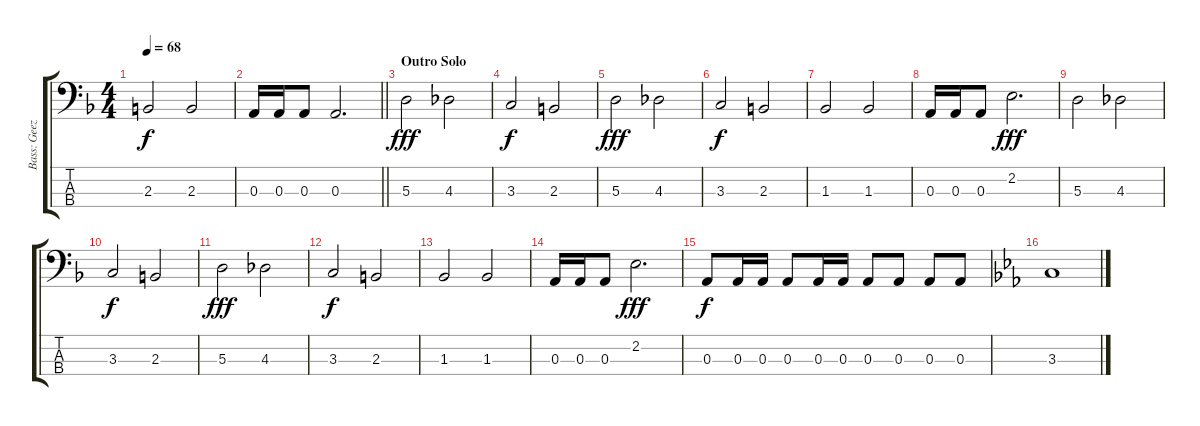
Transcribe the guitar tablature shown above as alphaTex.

\track ("Bass: Geezer" "Bass: Geez") {instrument electricbassfinger}
\staff {score tabs}
\tuning (G2 D2 A1 E1) {hide}
\ts (4 4)
\tempo 68
\clef f4
\ks dminor
2.3.2{dy f} 2.3.2 |
\barLineRight lightlight
0.3.16 0.3.16 0.3.8 0.3.2{d} |
\section ("" "Outro Solo")
5.3.2{dy fff} 4.3.2 |
3.3.2{dy f} 2.3.2 |
5.3.2{dy fff} 4.3.2 |
3.3.2{dy f} 2.3.2 |
1.3.2 1.3.2 |
0.3.16 0.3.16 0.3.8 2.2.2{d dy fff} |
5.3.2 4.3.2 |
3.3.2{dy f} 2.3.2 |
5.3.2{dy fff} 4.3.2 |
3.3.2{dy f} 2.3.2 |
1.3.2 1.3.2 |
0.3.16 0.3.16 0.3.8 2.2.2{d dy fff} |
0.3.8{dy f} 0.3.16 0.3.16 0.3.8 0.3.16 0.3.16 0.3.8 0.3.8 0.3.8 0.3.8 |
\ks eb
3.3.1
